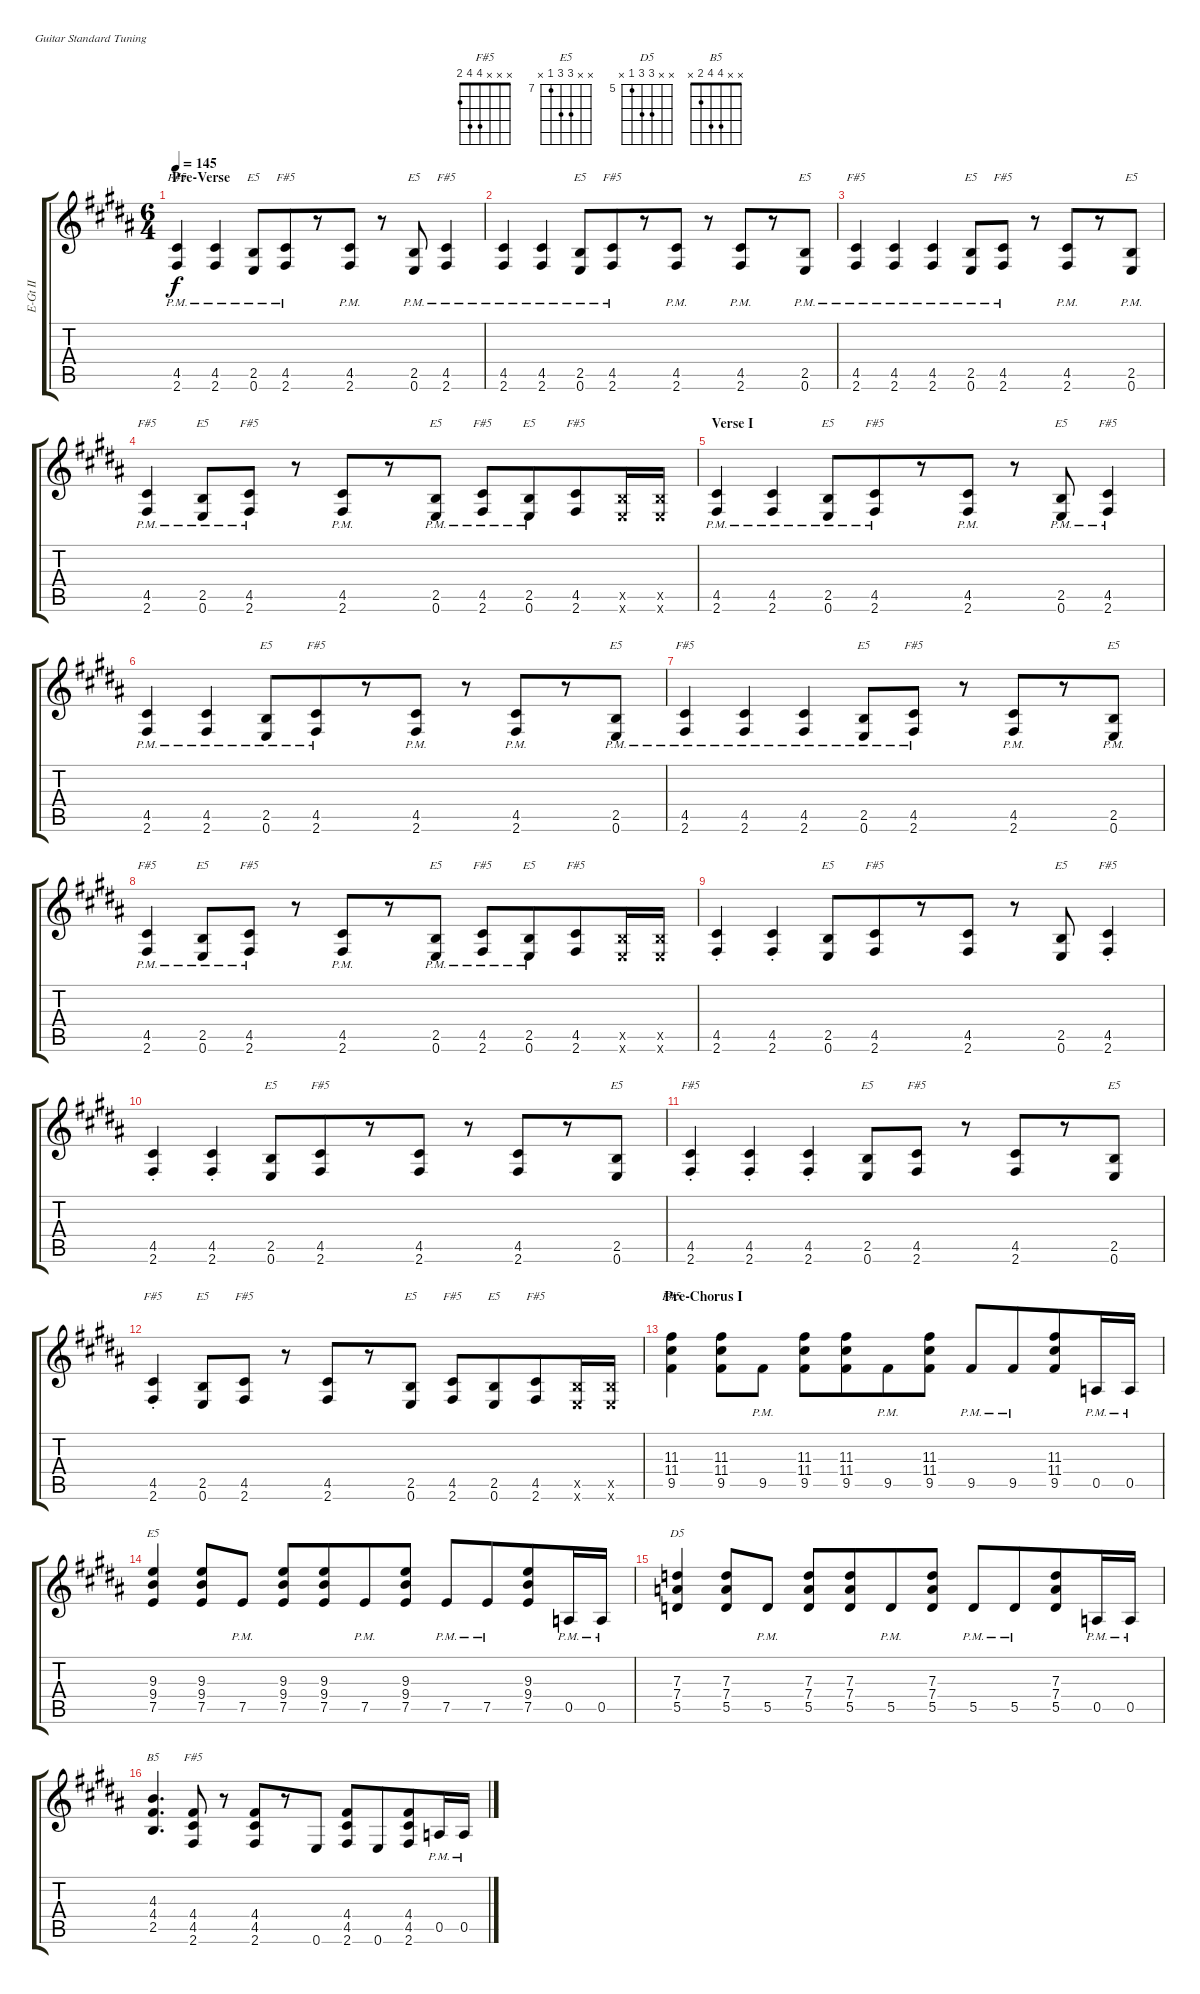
\defaultSystemsLayout 4
\bracketExtendMode groupsimilarinstruments
\otherSystemsTrackNameOrientation horizontal
\track ("Rhythm Guitar II" "E-Gt II") {multiBarRest instrument distortionguitar}
\staff {score tabs}
\tuning (E4 B3 G3 D3 A2 E2)
\chord ("F#5" x x x x 4 2) {showfingering false}
\chord ("E5" x x x x 2 0) {showfingering false}
\chord ("F#5" x x 11 11 9 x) {firstfret 9 showfingering false}
\chord ("E5" x x 9 9 7 x) {firstfret 7 showfingering false}
\chord ("D5" x x 7 7 5 x) {firstfret 5 showfingering false}
\chord ("B5" x x 4 4 2 x) {showfingering false}
\chord ("F#5" x x x 4 4 2) {showfingering false}
\ts (6 4)
\beaming (8 4 4 4)
\section ("" "Pre-Verse")
\tempo 145
\clef g2
\ks b
(2.6{pm acc #} 4.5{pm acc #}).4{ch "F#5" dy f} (2.6{pm acc #} 4.5{pm acc #}).4 (0.6{pm acc forcenatural} 2.5{pm acc forcenatural}).8{ch "E5"} (2.6{pm acc #} 4.5{pm acc #}).8{ch "F#5"} r.8 (2.6{pm acc #} 4.5{pm acc #}).8 r.8 (0.6{pm acc forcenatural} 2.5{pm acc forcenatural}).8{ch "E5"} (2.6{pm acc #} 4.5{pm acc #}).4{ch "F#5"} |
(2.6{pm acc #} 4.5{pm acc #}).4 (2.6{pm acc #} 4.5{pm acc #}).4 (0.6{pm acc forcenatural} 2.5{pm acc forcenatural}).8{ch "E5"} (2.6{pm acc #} 4.5{pm acc #}).8{ch "F#5"} r.8 (2.6{pm acc #} 4.5{pm acc #}).8 r.8 (2.6{pm acc #} 4.5{pm acc #}).8 r.8 (2.5{pm acc forcenatural} 0.6{pm acc forcenatural}).8{ch "E5"} |
(2.6{pm acc #} 4.5{pm acc #}).4{ch "F#5"} (2.6{pm acc #} 4.5{pm acc #}).4 (2.6{pm acc #} 4.5{pm acc #}).4 (0.6{pm acc forcenatural} 2.5{pm acc forcenatural}).8{ch "E5"} (2.6{pm acc #} 4.5{pm acc #}).8{ch "F#5"} r.8 (2.6{pm acc #} 4.5{pm acc #}).8 r.8 (0.6{pm acc forcenatural} 2.5{pm acc forcenatural}).8{ch "E5"} |
(2.6{pm acc #} 4.5{pm acc #}).4{ch "F#5"} (0.6{pm acc forcenatural} 2.5{pm acc forcenatural}).8{ch "E5"} (2.6{pm acc #} 4.5{pm acc #}).8{ch "F#5"} r.8 (2.6{pm acc #} 4.5{pm acc #}).8 r.8 (0.6{pm acc forcenatural} 2.5{pm acc forcenatural}).8{ch "E5"} (2.6{pm acc #} 4.5{pm acc #}).8{ch "F#5"} (0.6{pm acc forcenatural} 2.5{pm acc forcenatural}).8{ch "E5"} (2.6{acc #} 4.5{acc #}).8{ch "F#5"} (0.6{x acc forcenatural} 2.5{x acc forcenatural}).16 (0.6{x acc forcenatural} 2.5{x acc forcenatural}).16 |
\section ("" "Verse I")
(2.6{pm acc #} 4.5{pm acc #}).4 (2.6{pm acc #} 4.5{pm acc #}).4 (0.6{pm acc forcenatural} 2.5{pm acc forcenatural}).8{ch "E5"} (2.6{pm acc #} 4.5{pm acc #}).8{ch "F#5"} r.8 (2.6{pm acc #} 4.5{pm acc #}).8 r.8 (0.6{pm acc forcenatural} 2.5{pm acc forcenatural}).8{ch "E5"} (2.6{pm acc #} 4.5{pm acc #}).4{ch "F#5"} |
(2.6{pm acc #} 4.5{pm acc #}).4 (2.6{pm acc #} 4.5{pm acc #}).4 (0.6{pm acc forcenatural} 2.5{pm acc forcenatural}).8{ch "E5"} (2.6{pm acc #} 4.5{pm acc #}).8{ch "F#5"} r.8 (2.6{pm acc #} 4.5{pm acc #}).8 r.8 (2.6{pm acc #} 4.5{pm acc #}).8 r.8 (2.5{pm acc forcenatural} 0.6{pm acc forcenatural}).8{ch "E5"} |
(2.6{pm acc #} 4.5{pm acc #}).4{ch "F#5"} (2.6{pm acc #} 4.5{pm acc #}).4 (2.6{pm acc #} 4.5{pm acc #}).4 (0.6{pm acc forcenatural} 2.5{pm acc forcenatural}).8{ch "E5"} (2.6{pm acc #} 4.5{pm acc #}).8{ch "F#5"} r.8 (2.6{pm acc #} 4.5{pm acc #}).8 r.8 (0.6{pm acc forcenatural} 2.5{pm acc forcenatural}).8{ch "E5"} |
(2.6{pm acc #} 4.5{pm acc #}).4{ch "F#5"} (0.6{pm acc forcenatural} 2.5{pm acc forcenatural}).8{ch "E5"} (2.6{pm acc #} 4.5{pm acc #}).8{ch "F#5"} r.8 (2.6{pm acc #} 4.5{pm acc #}).8 r.8 (0.6{pm acc forcenatural} 2.5{pm acc forcenatural}).8{ch "E5"} (2.6{pm acc #} 4.5{pm acc #}).8{ch "F#5"} (0.6{pm acc forcenatural} 2.5{pm acc forcenatural}).8{ch "E5"} (2.6{acc #} 4.5{acc #}).8{ch "F#5"} (0.6{x acc forcenatural} 2.5{x acc forcenatural}).16 (0.6{x acc forcenatural} 2.5{x acc forcenatural}).16 |
(2.6{st acc #} 4.5{st acc #}).4 (2.6{st acc #} 4.5{st acc #}).4 (0.6{acc forcenatural} 2.5{acc forcenatural}).8{ch "E5"} (2.6{acc #} 4.5{acc #}).8{ch "F#5"} r.8 (2.6{acc #} 4.5{acc #}).8 r.8 (0.6{acc forcenatural} 2.5{acc forcenatural}).8{ch "E5"} (2.6{st acc #} 4.5{st acc #}).4{ch "F#5"} |
(2.6{st acc #} 4.5{st acc #}).4 (2.6{st acc #} 4.5{st acc #}).4 (0.6{acc forcenatural} 2.5{acc forcenatural}).8{ch "E5"} (2.6{acc #} 4.5{acc #}).8{ch "F#5"} r.8 (2.6{acc #} 4.5{acc #}).8 r.8 (2.6{acc #} 4.5{acc #}).8 r.8 (2.5{acc forcenatural} 0.6{acc forcenatural}).8{ch "E5"} |
(2.6{st acc #} 4.5{st acc #}).4{ch "F#5"} (2.6{st acc #} 4.5{st acc #}).4 (2.6{st acc #} 4.5{st acc #}).4 (0.6{acc forcenatural} 2.5{acc forcenatural}).8{ch "E5"} (2.6{acc #} 4.5{acc #}).8{ch "F#5"} r.8 (2.6{acc #} 4.5{acc #}).8 r.8 (0.6{acc forcenatural} 2.5{acc forcenatural}).8{ch "E5"} |
(2.6{st acc #} 4.5{st acc #}).4{ch "F#5"} (0.6{acc forcenatural} 2.5{acc forcenatural}).8{ch "E5"} (2.6{acc #} 4.5{acc #}).8{ch "F#5"} r.8 (2.6{acc #} 4.5{acc #}).8 r.8 (0.6{acc forcenatural} 2.5{acc forcenatural}).8{ch "E5"} (2.6{acc #} 4.5{acc #}).8{ch "F#5"} (0.6{acc forcenatural} 2.5{acc forcenatural}).8{ch "E5"} (2.6{acc #} 4.5{acc #}).8{ch "F#5"} (0.6{x acc forcenatural} 2.5{x acc forcenatural}).16 (0.6{x acc forcenatural} 2.5{x acc forcenatural}).16 |
\section ("" "Pre-Chorus I")
(9.5{acc #} 11.4{acc #} 11.3{acc #}).4{ch "F#5"} (9.5{acc #} 11.4{acc #} 11.3{acc #}).8 9.5{pm acc #}.8 (9.5{acc #} 11.4{acc #} 11.3{acc #}).8 (9.5{acc #} 11.4{acc #} 11.3{acc #}).8 9.5{pm acc #}.8 (9.5{acc #} 11.4{acc #} 11.3{acc #}).8 9.5{pm acc #}.8 9.5{pm acc #}.8 (9.5{acc #} 11.4{acc #} 11.3{acc #}).8 0.5{pm acc forcenatural}.16 0.5{pm acc forcenatural}.16 |
(7.5{acc forcenatural} 9.4{acc forcenatural} 9.3{acc forcenatural}).4{ch "E5"} (7.5{acc forcenatural} 9.4{acc forcenatural} 9.3{acc forcenatural}).8 7.5{pm acc forcenatural}.8 (7.5{acc forcenatural} 9.4{acc forcenatural} 9.3{acc forcenatural}).8 (7.5{acc forcenatural} 9.4{acc forcenatural} 9.3{acc forcenatural}).8 7.5{pm acc forcenatural}.8 (7.5{acc forcenatural} 9.4{acc forcenatural} 9.3{acc forcenatural}).8 7.5{pm acc forcenatural}.8 7.5{pm acc forcenatural}.8 (7.5{acc forcenatural} 9.4{acc forcenatural} 9.3{acc forcenatural}).8 0.5{pm acc forcenatural}.16 0.5{pm acc forcenatural}.16 |
(5.5{acc forcenatural} 7.4{acc forcenatural} 7.3{acc forcenatural}).4{ch "D5"} (5.5{acc forcenatural} 7.4{acc forcenatural} 7.3{acc forcenatural}).8 5.5{pm acc forcenatural}.8 (5.5{acc forcenatural} 7.4{acc forcenatural} 7.3{acc forcenatural}).8 (5.5{acc forcenatural} 7.4{acc forcenatural} 7.3{acc forcenatural}).8 5.5{pm acc forcenatural}.8 (5.5{acc forcenatural} 7.4{acc forcenatural} 7.3{acc forcenatural}).8 5.5{pm acc forcenatural}.8 5.5{pm acc forcenatural}.8 (5.5{acc forcenatural} 7.4{acc forcenatural} 7.3{acc forcenatural}).8 0.5{pm acc forcenatural}.16 0.5{pm acc forcenatural}.16 |
(2.5{acc forcenatural} 4.4{acc #} 4.3{acc forcenatural}).4{d ch "B5"} (4.4{acc #} 4.5{acc #} 2.6{acc #}).8{ch "F#5"} r.8 (4.4{acc #} 4.5{acc #} 2.6{acc #}).8 r.8 0.6{acc forcenatural}.8 (4.4{acc #} 4.5{acc #} 2.6{acc #}).8 0.6{acc forcenatural}.8 (4.4{acc #} 4.5{acc #} 2.6{acc #}).8 0.5{pm acc forcenatural}.16 0.5{pm acc forcenatural}.16
